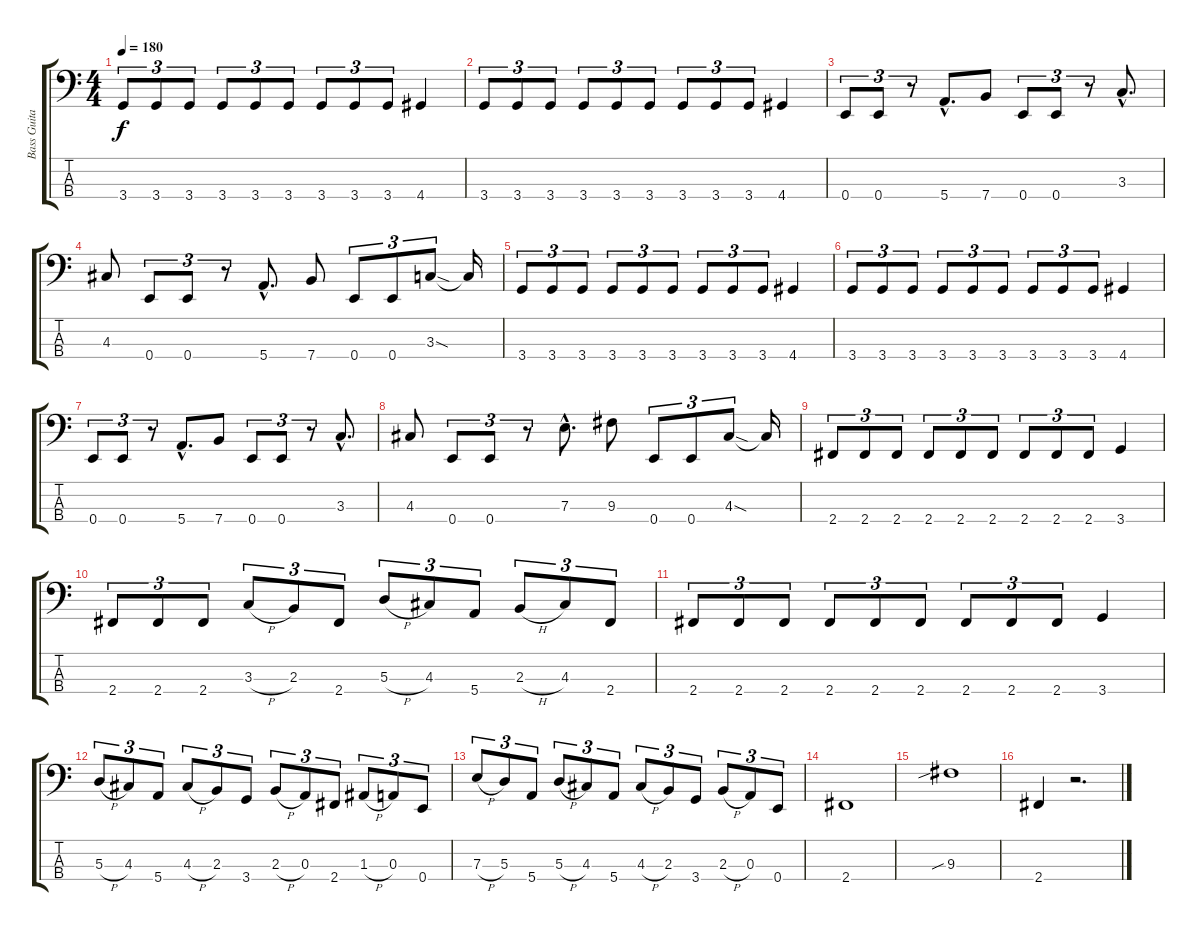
\track ("Bass Guitar" "Bass Guita") {instrument electricbasspick}
\staff {score tabs}
\tuning (G2 D2 A1 E1) {hide}
\ts (4 4)
\tempo 180
\clef f4
\ks c
3.4.8{tu (3 2) dy f} 3.4.8{tu (3 2)} 3.4.8{tu (3 2)} 3.4.8{tu (3 2)} 3.4.8{tu (3 2)} 3.4.8{tu (3 2)} 3.4.8{tu (3 2)} 3.4.8{tu (3 2)} 3.4.8{tu (3 2)} 4.4.4 |
3.4.8{tu (3 2)} 3.4.8{tu (3 2)} 3.4.8{tu (3 2)} 3.4.8{tu (3 2)} 3.4.8{tu (3 2)} 3.4.8{tu (3 2)} 3.4.8{tu (3 2)} 3.4.8{tu (3 2)} 3.4.8{tu (3 2)} 4.4.4 |
0.4.8{tu (3 2)} 0.4.8{tu (3 2)} r.8{tu (3 2)} 5.4{hac}.8{d} 7.4.8 0.4.8{tu (3 2)} 0.4.8{tu (3 2)} r.8{tu (3 2)} 3.3{hac}.8{d} |
4.3.8 0.4.8{tu (3 2)} 0.4.8{tu (3 2)} r.8{tu (3 2)} 5.4{hac}.8{d} 7.4.8 0.4.8{tu (3 2)} 0.4.8{tu (3 2)} 3.3{sod}.8{tu (3 2)} 3.3{t}.16 |
3.4.8{tu (3 2)} 3.4.8{tu (3 2)} 3.4.8{tu (3 2)} 3.4.8{tu (3 2)} 3.4.8{tu (3 2)} 3.4.8{tu (3 2)} 3.4.8{tu (3 2)} 3.4.8{tu (3 2)} 3.4.8{tu (3 2)} 4.4.4 |
3.4.8{tu (3 2)} 3.4.8{tu (3 2)} 3.4.8{tu (3 2)} 3.4.8{tu (3 2)} 3.4.8{tu (3 2)} 3.4.8{tu (3 2)} 3.4.8{tu (3 2)} 3.4.8{tu (3 2)} 3.4.8{tu (3 2)} 4.4.4 |
0.4.8{tu (3 2)} 0.4.8{tu (3 2)} r.8{tu (3 2)} 5.4{hac}.8{d} 7.4.8 0.4.8{tu (3 2)} 0.4.8{tu (3 2)} r.8{tu (3 2)} 3.3{hac}.8{d} |
4.3.8 0.4.8{tu (3 2)} 0.4.8{tu (3 2)} r.8{tu (3 2)} 7.3{hac}.8{d} 9.3.8 0.4.8{tu (3 2)} 0.4.8{tu (3 2)} 4.3{sod}.8{tu (3 2)} 4.3{t}.16 |
2.4.8{tu (3 2)} 2.4.8{tu (3 2)} 2.4.8{tu (3 2)} 2.4.8{tu (3 2)} 2.4.8{tu (3 2)} 2.4.8{tu (3 2)} 2.4.8{tu (3 2)} 2.4.8{tu (3 2)} 2.4.8{tu (3 2)} 3.4.4 |
2.4.8{tu (3 2)} 2.4.8{tu (3 2)} 2.4.8{tu (3 2)} 3.3{h}.8{tu (3 2)} 2.3.8{tu (3 2)} 2.4.8{tu (3 2)} 5.3{h}.8{tu (3 2)} 4.3.8{tu (3 2)} 5.4.8{tu (3 2)} 2.3{h}.8{tu (3 2)} 4.3.8{tu (3 2)} 2.4.8{tu (3 2)} |
2.4.8{tu (3 2)} 2.4.8{tu (3 2)} 2.4.8{tu (3 2)} 2.4.8{tu (3 2)} 2.4.8{tu (3 2)} 2.4.8{tu (3 2)} 2.4.8{tu (3 2)} 2.4.8{tu (3 2)} 2.4.8{tu (3 2)} 3.4.4 |
5.3{h}.8{tu (3 2)} 4.3.8{tu (3 2)} 5.4.8{tu (3 2)} 4.3{h}.8{tu (3 2)} 2.3.8{tu (3 2)} 3.4.8{tu (3 2)} 2.3{h}.8{tu (3 2)} 0.3.8{tu (3 2)} 2.4.8{tu (3 2)} 1.3{h}.8{tu (3 2)} 0.3.8{tu (3 2)} 0.4.8{tu (3 2)} |
7.3{h}.8{tu (3 2)} 5.3.8{tu (3 2)} 5.4.8{tu (3 2)} 5.3{h}.8{tu (3 2)} 4.3.8{tu (3 2)} 5.4.8{tu (3 2)} 4.3{h}.8{tu (3 2)} 2.3.8{tu (3 2)} 3.4.8{tu (3 2)} 2.3{h}.8{tu (3 2)} 0.3.8{tu (3 2)} 0.4.8{tu (3 2)} |
2.4.1 |
9.3{sib}.1 |
2.4.4 r.2{d}
